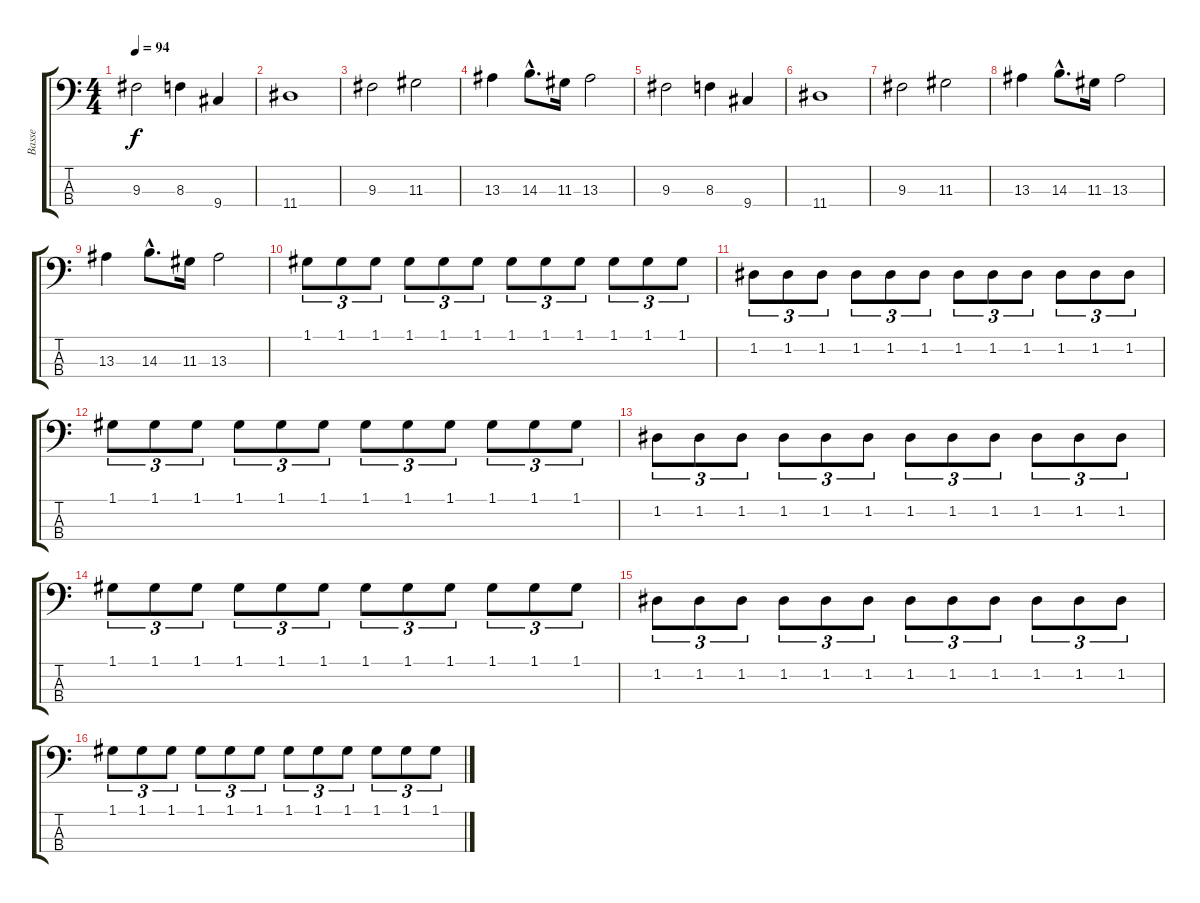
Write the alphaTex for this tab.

\track ("Basse" "Basse") {instrument electricbassfinger}
\staff {score tabs}
\tuning (G2 D2 A1 E1) {hide}
\ts (4 4)
\tempo 94
\clef f4
\ks c
9.3.2{dy f} 8.3.4 9.4.4 |
11.4.1 |
9.3.2 11.3.2 |
13.3.4 14.3{hac}.8{d} 11.3.16 13.3.2 |
9.3.2 8.3.4 9.4.4 |
11.4.1 |
9.3.2 11.3.2 |
13.3.4 14.3{hac}.8{d} 11.3.16 13.3.2 |
13.3.4 14.3{hac}.8{d} 11.3.16 13.3.2 |
1.1.8{tu (3 2)} 1.1.8{tu (3 2)} 1.1.8{tu (3 2)} 1.1.8{tu (3 2)} 1.1.8{tu (3 2)} 1.1.8{tu (3 2)} 1.1.8{tu (3 2)} 1.1.8{tu (3 2)} 1.1.8{tu (3 2)} 1.1.8{tu (3 2)} 1.1.8{tu (3 2)} 1.1.8{tu (3 2)} |
1.2.8{tu (3 2)} 1.2.8{tu (3 2)} 1.2.8{tu (3 2)} 1.2.8{tu (3 2)} 1.2.8{tu (3 2)} 1.2.8{tu (3 2)} 1.2.8{tu (3 2)} 1.2.8{tu (3 2)} 1.2.8{tu (3 2)} 1.2.8{tu (3 2)} 1.2.8{tu (3 2)} 1.2.8{tu (3 2)} |
1.1.8{tu (3 2)} 1.1.8{tu (3 2)} 1.1.8{tu (3 2)} 1.1.8{tu (3 2)} 1.1.8{tu (3 2)} 1.1.8{tu (3 2)} 1.1.8{tu (3 2)} 1.1.8{tu (3 2)} 1.1.8{tu (3 2)} 1.1.8{tu (3 2)} 1.1.8{tu (3 2)} 1.1.8{tu (3 2)} |
1.2.8{tu (3 2)} 1.2.8{tu (3 2)} 1.2.8{tu (3 2)} 1.2.8{tu (3 2)} 1.2.8{tu (3 2)} 1.2.8{tu (3 2)} 1.2.8{tu (3 2)} 1.2.8{tu (3 2)} 1.2.8{tu (3 2)} 1.2.8{tu (3 2)} 1.2.8{tu (3 2)} 1.2.8{tu (3 2)} |
1.1.8{tu (3 2)} 1.1.8{tu (3 2)} 1.1.8{tu (3 2)} 1.1.8{tu (3 2)} 1.1.8{tu (3 2)} 1.1.8{tu (3 2)} 1.1.8{tu (3 2)} 1.1.8{tu (3 2)} 1.1.8{tu (3 2)} 1.1.8{tu (3 2)} 1.1.8{tu (3 2)} 1.1.8{tu (3 2)} |
1.2.8{tu (3 2)} 1.2.8{tu (3 2)} 1.2.8{tu (3 2)} 1.2.8{tu (3 2)} 1.2.8{tu (3 2)} 1.2.8{tu (3 2)} 1.2.8{tu (3 2)} 1.2.8{tu (3 2)} 1.2.8{tu (3 2)} 1.2.8{tu (3 2)} 1.2.8{tu (3 2)} 1.2.8{tu (3 2)} |
1.1.8{tu (3 2)} 1.1.8{tu (3 2)} 1.1.8{tu (3 2)} 1.1.8{tu (3 2)} 1.1.8{tu (3 2)} 1.1.8{tu (3 2)} 1.1.8{tu (3 2)} 1.1.8{tu (3 2)} 1.1.8{tu (3 2)} 1.1.8{tu (3 2)} 1.1.8{tu (3 2)} 1.1.8{tu (3 2)}
